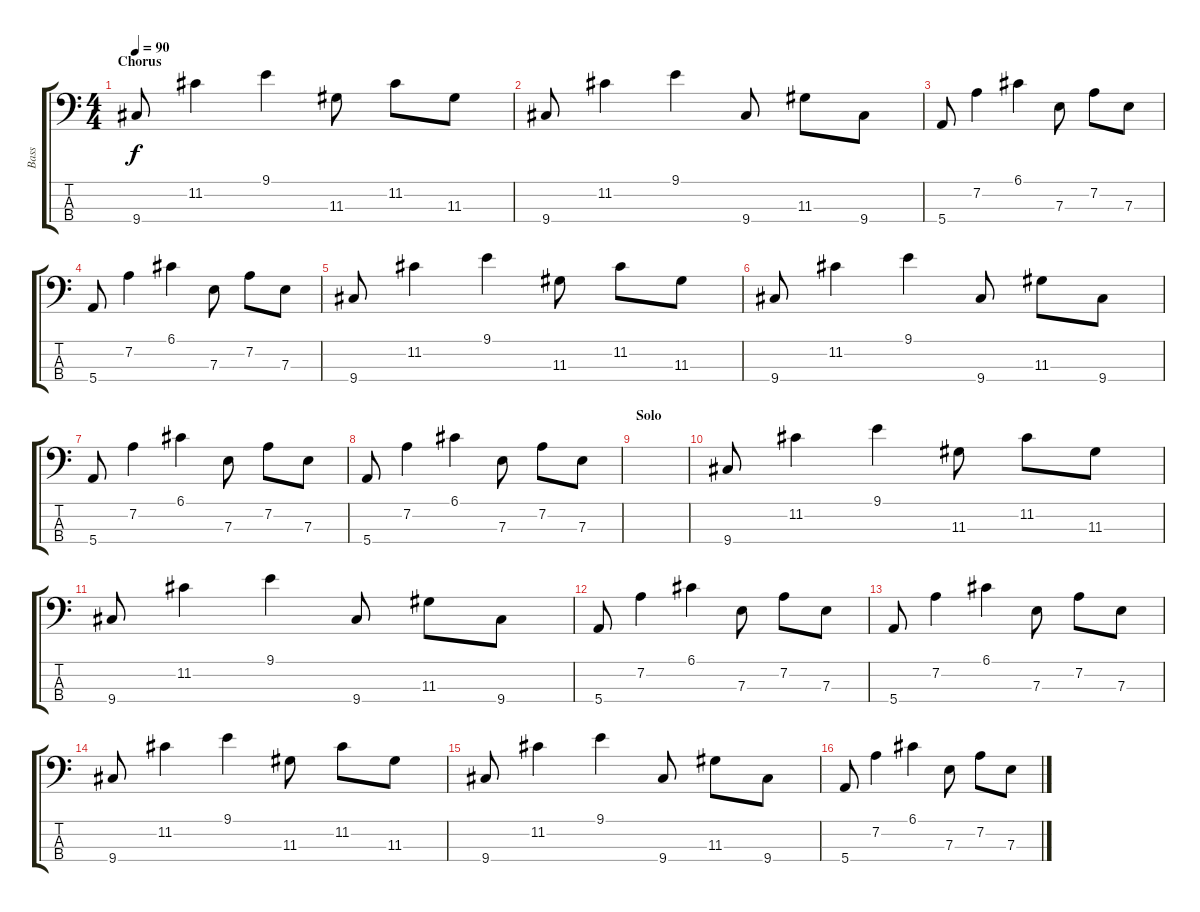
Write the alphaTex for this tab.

\track ("Bass" "Bass") {instrument electricbassfinger}
\staff {score tabs}
\tuning (G2 D2 A1 E1) {hide}
\ts (4 4)
\section ("" "Chorus")
\tempo 90
\clef f4
\ks c
9.4.8{dy f} 11.2.4 9.1.4 11.3.8 11.2.8 11.3.8 |
9.4.8 11.2.4 9.1.4 9.4.8 11.3.8 9.4.8 |
5.4.8 7.2.4 6.1.4 7.3.8 7.2.8 7.3.8 |
5.4.8 7.2.4 6.1.4 7.3.8 7.2.8 7.3.8 |
9.4.8 11.2.4 9.1.4 11.3.8 11.2.8 11.3.8 |
9.4.8 11.2.4 9.1.4 9.4.8 11.3.8 9.4.8 |
5.4.8 7.2.4 6.1.4 7.3.8 7.2.8 7.3.8 |
5.4.8 7.2.4 6.1.4 7.3.8 7.2.8 7.3.8 |
\section ("" "Solo")
|
9.4.8 11.2.4 9.1.4 11.3.8 11.2.8 11.3.8 |
9.4.8 11.2.4 9.1.4 9.4.8 11.3.8 9.4.8 |
5.4.8 7.2.4 6.1.4 7.3.8 7.2.8 7.3.8 |
5.4.8 7.2.4 6.1.4 7.3.8 7.2.8 7.3.8 |
9.4.8 11.2.4 9.1.4 11.3.8 11.2.8 11.3.8 |
9.4.8 11.2.4 9.1.4 9.4.8 11.3.8 9.4.8 |
5.4.8 7.2.4 6.1.4 7.3.8 7.2.8 7.3.8
